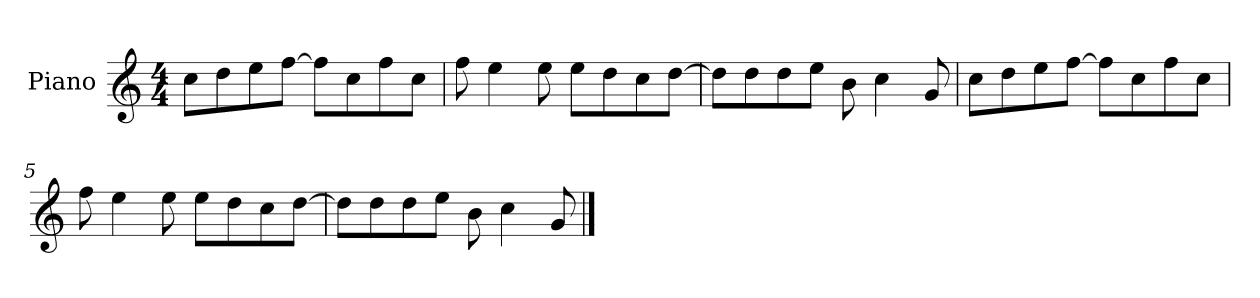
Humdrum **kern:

**kern
*part1
*staff1
*I"Piano
*I'P-no
*clefG2
*k[]
*M4/4
*MM90
=1
8cc\L
8dd\
8ee\
[8ff\J
8ff\L]
8cc\
8ff\
8cc\J
=2
8ff\
4ee\
8ee\
8ee\L
8dd\
8cc\
[8dd\J
=3
8dd\L]
8dd\
8dd\
8ee\J
8b\
4cc\
8g/
=4
8cc\L
8dd\
8ee\
[8ff\J
8ff\L]
8cc\
8ff\
8cc\J
=5
8ff\
4ee\
8ee\
8ee\L
8dd\
8cc\
[8dd\J
!!LO:LB:g=z
=6
8dd\L]
8dd\
8dd\
8ee\J
8b\
4cc\
8g/
==
*-
